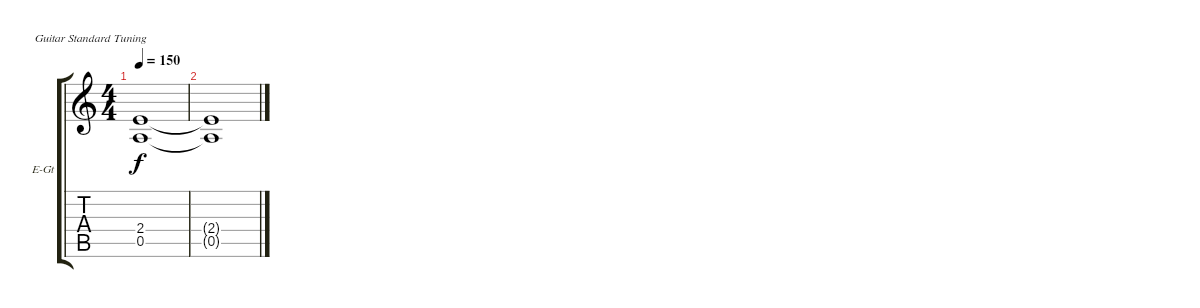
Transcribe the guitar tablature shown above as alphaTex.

\defaultSystemsLayout 4
\bracketExtendMode groupsimilarinstruments
\firstSystemTrackNameOrientation horizontal
\otherSystemsTrackNameOrientation horizontal
\track ("Jamie Cook" "E-Gt") {instrument electricguitarclean}
\staff {score tabs}
\tuning (E4 B3 G3 D3 A2 E2)
\ts (4 4)
\tempo 150
\clef g2
\ks c
(2.4{t} 0.5{t}).1{dy f} |
(2.4{t} 0.5{t}).1
